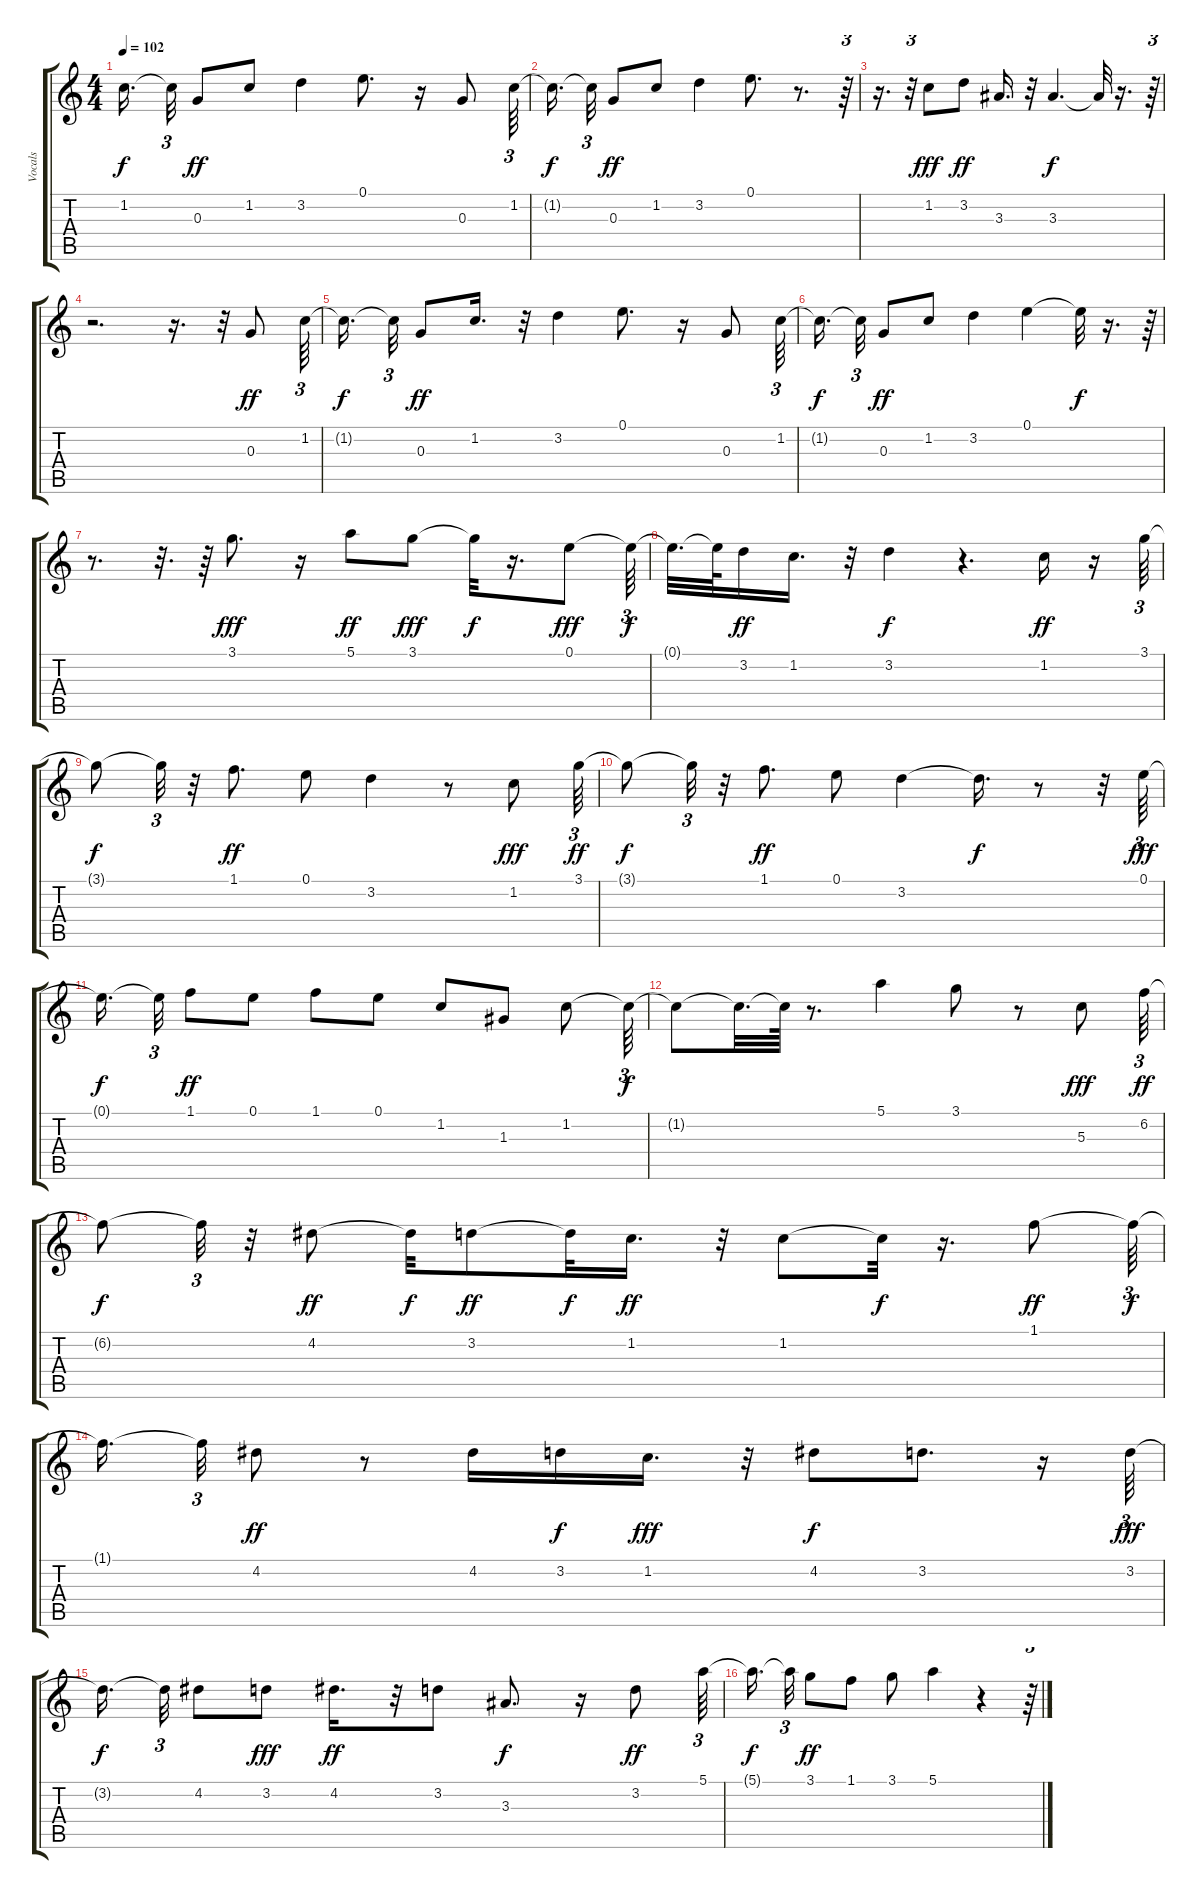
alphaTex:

\track ("Vocals" "Vocals") {instrument electricguitarjazz}
\staff {score tabs}
\tuning (E4 B3 G3 D3 A2 E2) {hide}
\ts (4 4)
\tempo 102
\clef g2
\ks c
1.2{t}.16{d dy f beam splitsecondary} 1.2{t}.32{tu (3 2)} 0.3.8{dy ff} 1.2.8 3.2.4 0.1.8{d} r.16 0.3.8 1.2.64{tu (3 2)} |
1.2{t}.16{d dy f beam splitsecondary} 1.2{t}.32{tu (3 2)} 0.3.8{dy ff} 1.2.8 3.2.4 0.1.8{d} r.8{d} r.64{tu (3 2)} |
r.16{d} r.32{tu (3 2)} 1.2.8{dy fff} 3.2.8{dy ff} 3.3.16{d} r.32 3.3.4{d dy f} 3.3{t}.32 r.16{d} r.64{tu (3 2)} |
r.2{d} r.16{d} r.32{tu (3 2)} 0.3.8{dy ff} 1.2.64{tu (3 2)} |
1.2{t}.16{d dy f beam splitsecondary} 1.2{t}.32{tu (3 2)} 0.3.8{dy ff} 1.2.16{d} r.32 3.2.4 0.1.8{d} r.16 0.3.8 1.2.64{tu (3 2)} |
1.2{t}.16{d dy f beam splitsecondary} 1.2{t}.32{tu (3 2)} 0.3.8{dy ff} 1.2.8 3.2.4 0.1.4 0.1{t}.32{dy f} r.16{d} r.64{tu (3 2)} |
r.8{d} r.32{d} r.64 3.1.8{d dy fff} r.16 5.1.8{dy ff} 3.1.8{dy fff} 3.1{t}.32{dy f} r.16{d} 0.1.8{dy fff} 0.1{t}.64{tu (3 2) dy f} |
0.1{t}.32{d} 0.1{t}.64 3.2.16{dy ff} 1.2.16{d} r.32 3.2.4{dy f} r.4{d} 1.2.16{dy ff} r.16 3.1.64{tu (3 2)} |
3.1{t}.8{dy f} 3.1{t}.32{tu (3 2)} r.32 1.1.8{d dy ff} 0.1.8 3.2.4 r.8 1.2.8{dy fff} 3.1.64{tu (3 2) dy ff} |
3.1{t}.8{dy f} 3.1{t}.32{tu (3 2)} r.32 1.1.8{d dy ff} 0.1.8 3.2.4 3.2{t}.16{d dy f} r.8 r.32 0.1.64{tu (3 2) dy fff} |
0.1{t}.16{d dy f beam splitsecondary} 0.1{t}.32{tu (3 2)} 1.1.8{dy ff} 0.1.8 1.1.8 0.1.8 1.2.8 1.3.8 1.2.8 1.2{t}.64{tu (3 2) dy f} |
1.2{t}.8 1.2{t}.32{d} 1.2{t}.64 r.8{d} 5.1.4 3.1.8 r.8 5.3.8{dy fff} 6.2.64{tu (3 2) dy ff} |
6.2{t}.8{dy f} 6.2{t}.32{tu (3 2)} r.32 4.2.8{dy ff} 4.2{t}.32{dy f} 3.2.8{dy ff} 3.2{t}.32{dy f} 1.2.16{d dy ff} r.32 1.2.8 1.2{t}.32{dy f} r.16{d} 1.1.8{dy ff} 1.1{t}.64{tu (3 2) dy f} |
1.1{t}.16{d beam splitsecondary} 1.1{t}.32{tu (3 2)} 4.2.8{dy ff} r.8 4.2.16 3.2.16{dy f} 1.2.16{d dy fff} r.32 4.2.8{dy f} 3.2.8{d} r.16 3.2.64{tu (3 2) dy fff} |
3.2{t}.16{d dy f beam splitsecondary} 3.2{t}.32{tu (3 2)} 4.2.8 3.2.8{dy fff} 4.2.16{d dy ff} r.32 3.2.8 3.3.8{d dy f} r.16 3.2.8{dy ff} 5.1.64{tu (3 2)} |
5.1{t}.16{d dy f beam splitsecondary} 5.1{t}.32{tu (3 2)} 3.1.8{dy ff} 1.1.8 3.1.8 5.1.4 r.4 r.64{tu (3 2)}
